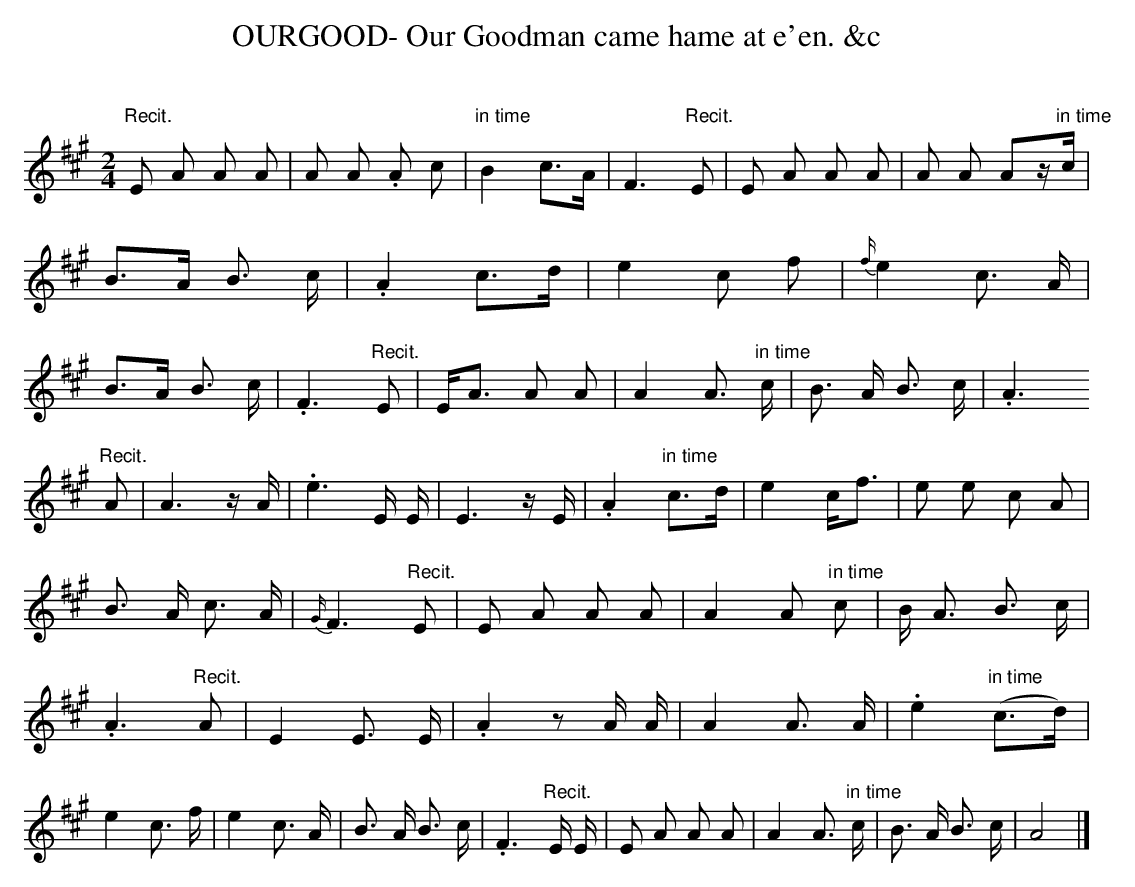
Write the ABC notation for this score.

X:1
T:OURGOOD- Our Goodman came hame at e'en. &c
Q:160
L:1/8
M:2/4
K:A
"Recit."E A A A|A A .A c|"in time"B2c3/2A/2|F3 "Recit."E|\
E A A A|A A Az/2"in time"c/2|B3/2A/2 B3/2 c/2|.A2c3/2d/2|\
e2c f|{f/2}e2 c3/2 A/2|B3/2A/2 B3/2 c/2|.F3 "Recit."E|\
E/2A3/2 A A|A2 A3/2 "in time"c/2|B3/2 A/2 B3/2 c/2|.A3
"Recit."A|\
A3z/2 A/2|.e3 E/2 E/2|E3z/2 E/2|.A2 "in time"c3/2d/2|\
e2 c/2f3/2|e e c A|B3/2 A/2 c3/2 A/2|{G/2}F3 "Recit."E|\
E A A A|A2 A "in time"c|B/2 A3/2 B3/2 c/2|.A3 "Recit."A|\
E2 E3/2 E/2|.A2 zA/2 A/2|A2 A3/2 A/2|.e2 "in time"(c3/2d/2)|\
e2c3/2 f/2|e2c3/2 A/2|B3/2 A/2 B3/2 c/2|.F3 "Recit."E/2 E/2|\
E A A A|A2 A3/2 "in time"c/2|B3/2 A/2 B3/2  c/2|A4|]
